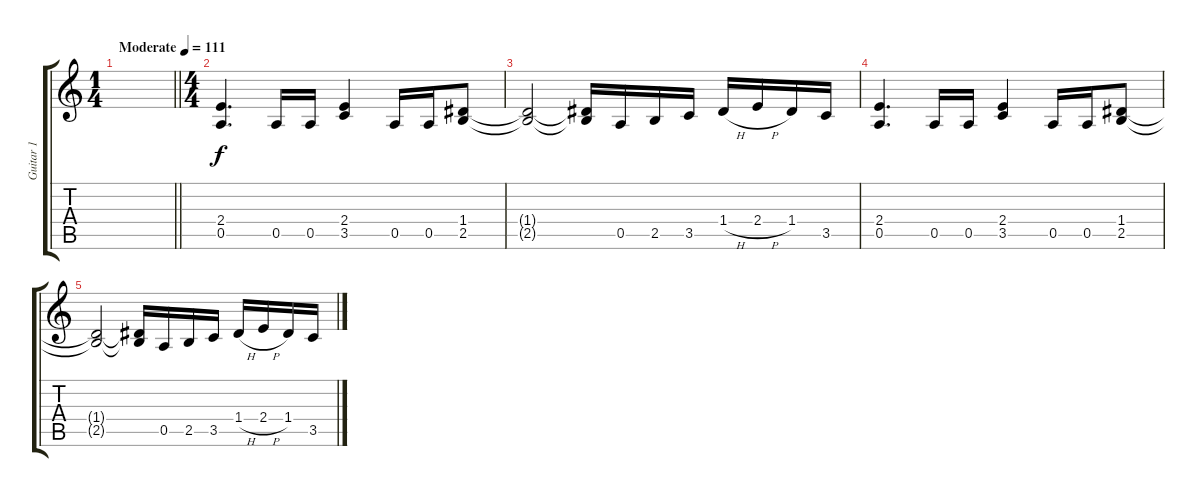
\track ("Guitar 1" "Guitar 1") {instrument distortionguitar}
\staff {score tabs}
\tuning (E4 B3 G3 D3 A2 D2) {hide}
\ts (1 4)
\tempo (111 "Moderate")
\clef g2
\barLineRight lightlight
\ks c
|
\ts (4 4)
(2.4 0.5).4{d} 0.5.16 0.5.16 (2.4 3.5).4 0.5.16 0.5.16 (1.4 2.5).8 |
(1.4{t} 2.5{t}).2 (1.4{t} 2.5{t}).16 0.5.16 2.5.16 3.5.16 1.4{h}.16 2.4{h}.16 1.4.16 3.5.16 |
(2.4 0.5).4{d} 0.5.16 0.5.16 (2.4 3.5).4 0.5.16 0.5.16 (1.4 2.5).8 |
(1.4{t} 2.5{t}).2 (1.4{t} 2.5{t}).16 0.5.16 2.5.16 3.5.16 1.4{h}.16 2.4{h}.16 1.4.16 3.5.16
